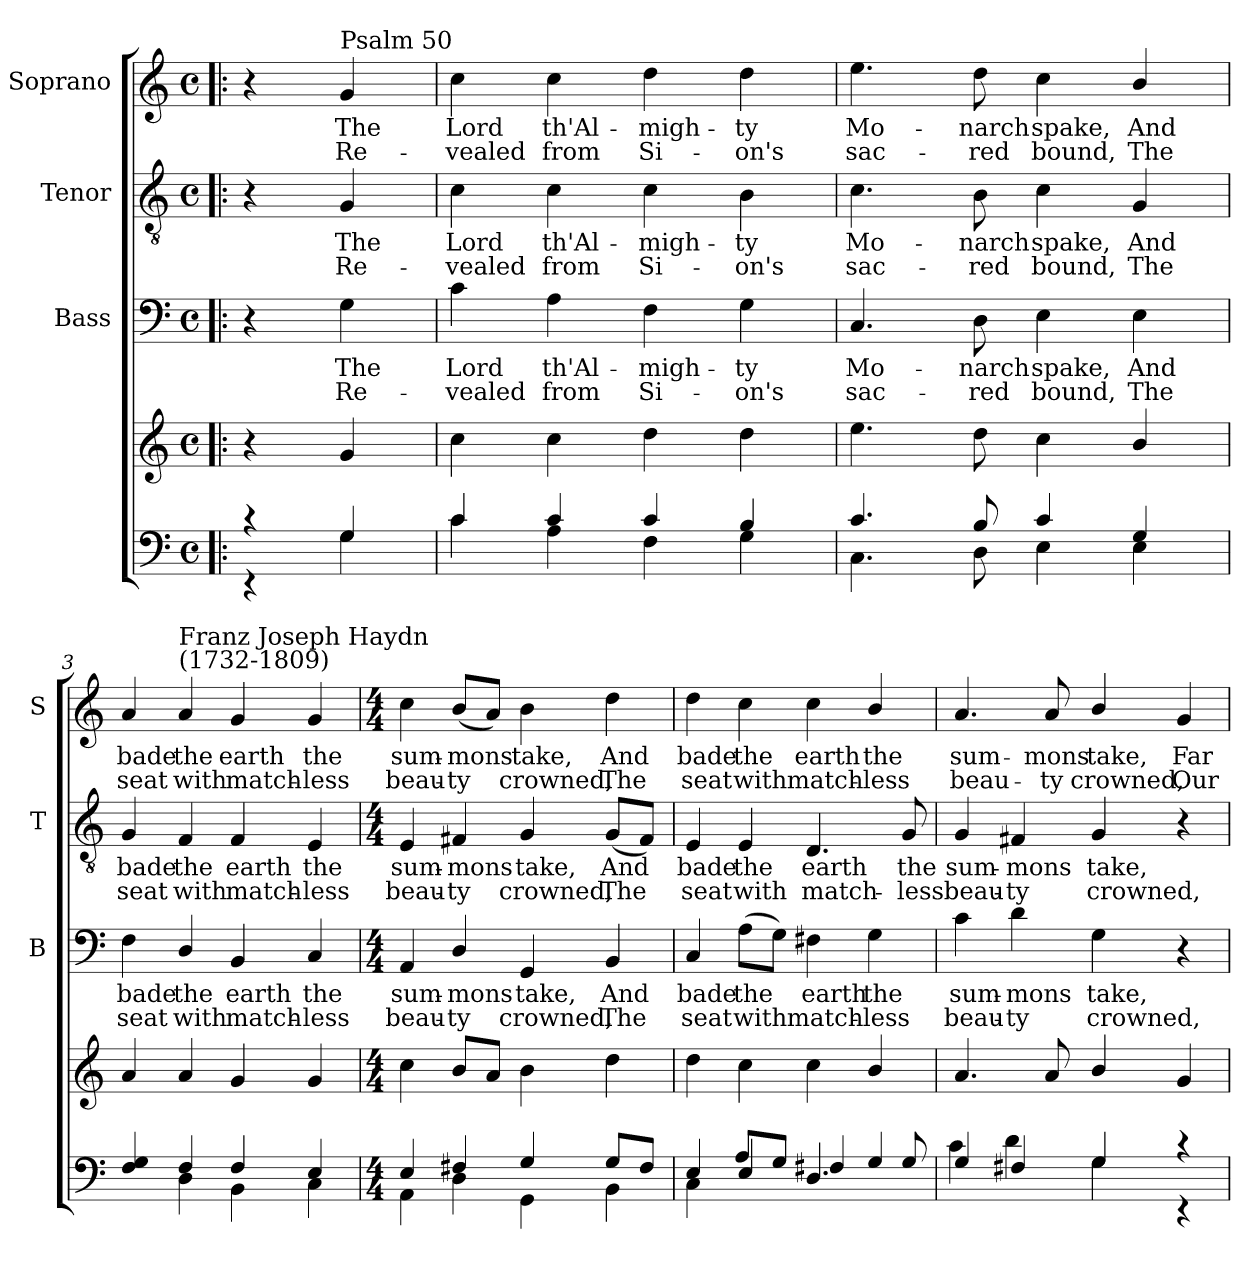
**kern	**kern	**kern	**text	**text	**kern	**text	**text	**kern	**text	**text
*part5	*part4	*part3	*part3	*part3	*part2	*part2	*part2	*part1	*part1	*part1
*staff5	*staff4	*staff3	*staff3	*staff3	*staff2	*staff2	*staff2	*staff1	*staff1	*staff1
*	*	*I"Bass	*	*	*I"Tenor	*	*	*I"Soprano	*	*
*	*	*I'B	*	*	*I'T	*	*	*I'S	*	*
*clefF4	*clefG2	*clefF4	*	*	*clefGv2	*	*	*clefG2	*	*
*k[]	*k[]	*k[]	*	*	*k[]	*	*	*k[]	*	*
*C:	*C:	*C:	*	*	*C:	*	*	*C:	*	*
*M4/4	*M4/4	*M4/4	*	*	*M4/4	*	*	*M4/4	*	*
*met(c)	*met(c)	*met(c)	*	*	*met(c)	*	*	*met(c)	*	*
=!|:	=!|:	=!|:	=!|:	=!|:	=!|:	=!|:	=!|:	=!|:	=!|:	=!|:
*^	*	*	*	*	*	*	*	*	*	*
4rc	4rEE	4r	4r	.	.	4r	.	.	4r	.	.
!	!	!	!	!	!	!	!	!	!LO:TX:a:t=Psalm 50	!	!
!	!	!	!	!LO:LY:b	!LO:LY:b	!	!LO:LY:b	!LO:LY:b	!	!LO:LY:b	!LO:LY:b
4G/	4G\	4g/	4G\	The	Re-	4G/	The	Re-	4g/	The	Re-
=1	=1	=1	=1	=1	=1	=1	=1	=1	=1	=1	=1
!	!	!	!	!LO:LY:b	!LO:LY:b	!	!LO:LY:b	!LO:LY:b	!	!LO:LY:b	!LO:LY:b
4c/	4c\	4cc\	4c\	Lord	-vealed	4c\	Lord	-vealed	4cc\	Lord	-vealed
!	!	!	!	!LO:LY:b	!LO:LY:b	!	!LO:LY:b	!LO:LY:b	!	!LO:LY:b	!LO:LY:b
4c/	4A\	4cc\	4A\	th'Al-	from	4c\	th'Al-	from	4cc\	th'Al-	from
!	!	!	!	!LO:LY:b	!LO:LY:b	!	!LO:LY:b	!LO:LY:b	!	!LO:LY:b	!LO:LY:b
4c/	4F\	4dd\	4F\	-migh-	Si-	4c\	-migh-	Si-	4dd\	-migh-	Si-
!	!	!	!	!LO:LY:b	!LO:LY:b	!	!LO:LY:b	!LO:LY:b	!	!LO:LY:b	!LO:LY:b
4B/	4G\	4dd\	4G\	-ty	-on's	4B\	-ty	-on's	4dd\	-ty	-on's
=2	=2	=2	=2	=2	=2	=2	=2	=2	=2	=2	=2
!	!	!	!	!LO:LY:b	!LO:LY:b	!	!LO:LY:b	!LO:LY:b	!	!LO:LY:b	!LO:LY:b
4.c/	4.C\	4.ee\	4.C/	Mo-	sac-	4.c\	Mo-	sac-	4.ee\	Mo-	sac-
!	!	!	!	!LO:LY:b	!LO:LY:b	!	!LO:LY:b	!LO:LY:b	!	!LO:LY:b	!LO:LY:b
8B/	8D\	8dd\	8D\	-narch	-red	8B\	-narch	-red	8dd\	-narch	-red
!	!	!	!	!LO:LY:b	!LO:LY:b	!	!LO:LY:b	!LO:LY:b	!	!LO:LY:b	!LO:LY:b
4c/	4E\	4cc\	4E\	spake,	bound,	4c\	spake,	bound,	4cc\	spake,	bound,
!	!	!	!	!LO:LY:b	!LO:LY:b	!	!LO:LY:b	!LO:LY:b	!	!LO:LY:b	!LO:LY:b
4G/	4E\	4b/	4E\	And	The	4G/	And	The	4b/	And	The
=3	=3	=3	=3	=3	=3	=3	=3	=3	=3	=3	=3
!	!	!	!	!LO:LY:b	!LO:LY:b	!	!LO:LY:b	!LO:LY:b	!	!LO:LY:b	!LO:LY:b
4F/ 4G/	4ryy	4a/	4F\	bade	seat	4G/	bade	seat	4a/	bade	seat
!	!	!	!	!	!	!	!	!	!LO:TX:a:t=Franz Joseph Haydn\n(1732-1809)	!	!
!	!	!	!	!LO:LY:b	!LO:LY:b	!	!LO:LY:b	!LO:LY:b	!	!LO:LY:b	!LO:LY:b
4F/	4D\	4a/	4D/	the	with	4F/	the	with	4a/	the	with
!	!	!	!	!LO:LY:b	!LO:LY:b	!	!LO:LY:b	!LO:LY:b	!	!LO:LY:b	!LO:LY:b
4F/	4BB\	4g/	4BB/	earth	match-	4F/	earth	match-	4g/	earth	match-
!	!	!	!	!LO:LY:b	!LO:LY:b	!	!LO:LY:b	!LO:LY:b	!	!LO:LY:b	!LO:LY:b
4E/	4C\	4g/	4C/	the	-less	4E/	the	-less	4g/	the	-less
!!LO:LB:g=z
=4	=4	=4	=4	=4	=4	=4	=4	=4	=4	=4	=4
*M4/4	*	*M4/4	*M4/4	*	*	*M4/4	*	*	*M4/4	*	*
!	!	!	!	!LO:LY:b	!LO:LY:b	!	!LO:LY:b	!LO:LY:b	!	!LO:LY:b	!LO:LY:b
4E/	4AA\	4cc\	4AA/	sum-	beau-	4E/	sum-	beau-	4cc\	sum-	beau-
!	!	!	!	!LO:LY:b	!LO:LY:b	!	!LO:LY:b	!LO:LY:b	!	!LO:LY:b	!LO:LY:b
4F#X/	4D\	8b/L	4D/	-mons	-ty	4F#X/	-mons	-ty	(<8b/L	-mons	-ty
.	.	8a/J	.	.	.	.	.	.	8a/J)	.	.
!	!	!	!	!LO:LY:b	!LO:LY:b	!	!LO:LY:b	!LO:LY:b	!	!LO:LY:b	!LO:LY:b
4G/	4GG\	4b\	4GG/	take,	crowned,	4G/	take,	crowned,	4b\	take,	crowned,
!	!	!	!	!LO:LY:b	!LO:LY:b	!	!LO:LY:b	!LO:LY:b	!	!LO:LY:b	!LO:LY:b
8G/L	4BB\	4dd\	4BB/	And	The	(<8G/L	And	The	4dd\	And	The
8F#/J	.	.	.	.	.	8F#/J)	.	.	.	.	.
=5	=5	=5	=5	=5	=5	=5	=5	=5	=5	=5	=5
!	!	!	!	!LO:LY:b	!LO:LY:b	!	!LO:LY:b	!LO:LY:b	!	!LO:LY:b	!LO:LY:b
4E/	4C\	4dd\	4C/	bade	seat	4E/	bade	seat	4dd\	bade	seat
!	!	!	!	!LO:LY:b	!LO:LY:b	!	!LO:LY:b	!LO:LY:b	!	!LO:LY:b	!LO:LY:b
4E/	8A/L	4cc\	(>8A\L	the	with	4E/	the	with	4cc\	the	with
.	8G/J	.	8G\J)	.	.	.	.	.	.	.	.
!	!	!	!	!LO:LY:b	!LO:LY:b	!	!LO:LY:b	!LO:LY:b	!	!LO:LY:b	!LO:LY:b
4.D/	4F#X/	4cc\	4F#X\	earth	match-	4.D/	earth	match-	4cc\	earth	match-
!	!	!	!	!LO:LY:b	!LO:LY:b	!	!	!	!	!LO:LY:b	!LO:LY:b
.	4G/	4b/	4G\	the	-less	.	.	.	4b/	the	-less
!	!	!	!	!	!	!	!LO:LY:b	!LO:LY:b	!	!	!
8G/	.	.	.	.	.	8G/	the	-less	.	.	.
=6	=6	=6	=6	=6	=6	=6	=6	=6	=6	=6	=6
!	!	!	!	!LO:LY:b	!LO:LY:b	!	!LO:LY:b	!LO:LY:b	!	!LO:LY:b	!LO:LY:b
4G/	4c\	4.a/	4c\	sum-	beau-	4G/	sum-	beau-	4.a/	sum-	beau-
!	!	!	!	!LO:LY:b	!LO:LY:b	!	!LO:LY:b	!LO:LY:b	!	!	!
4F#X/	4d\	.	4d\	-mons	-ty	4F#X/	-mons	-ty	.	.	.
!	!	!	!	!	!	!	!	!	!	!LO:LY:b	!LO:LY:b
.	.	8a/	.	.	.	.	.	.	8a/	-mons	-ty
!	!	!	!	!LO:LY:b	!LO:LY:b	!	!LO:LY:b	!LO:LY:b	!	!LO:LY:b	!LO:LY:b
4G/	4G\	4b/	4G\	take,	crowned,	4G/	take,	crowned,	4b/	take,	crowned,
!	!	!	!	!	!	!	!	!	!	!LO:LY:b	!LO:LY:b
4rc	4rEE	4g/	4r	.	.	4r	.	.	4g/	Far	Our
*v	*v	*	*	*	*	*	*	*	*	*	*
=	=	=	=	=	=	=	=	=	=	=
*-	*-	*-	*-	*-	*-	*-	*-	*-	*-	*-
